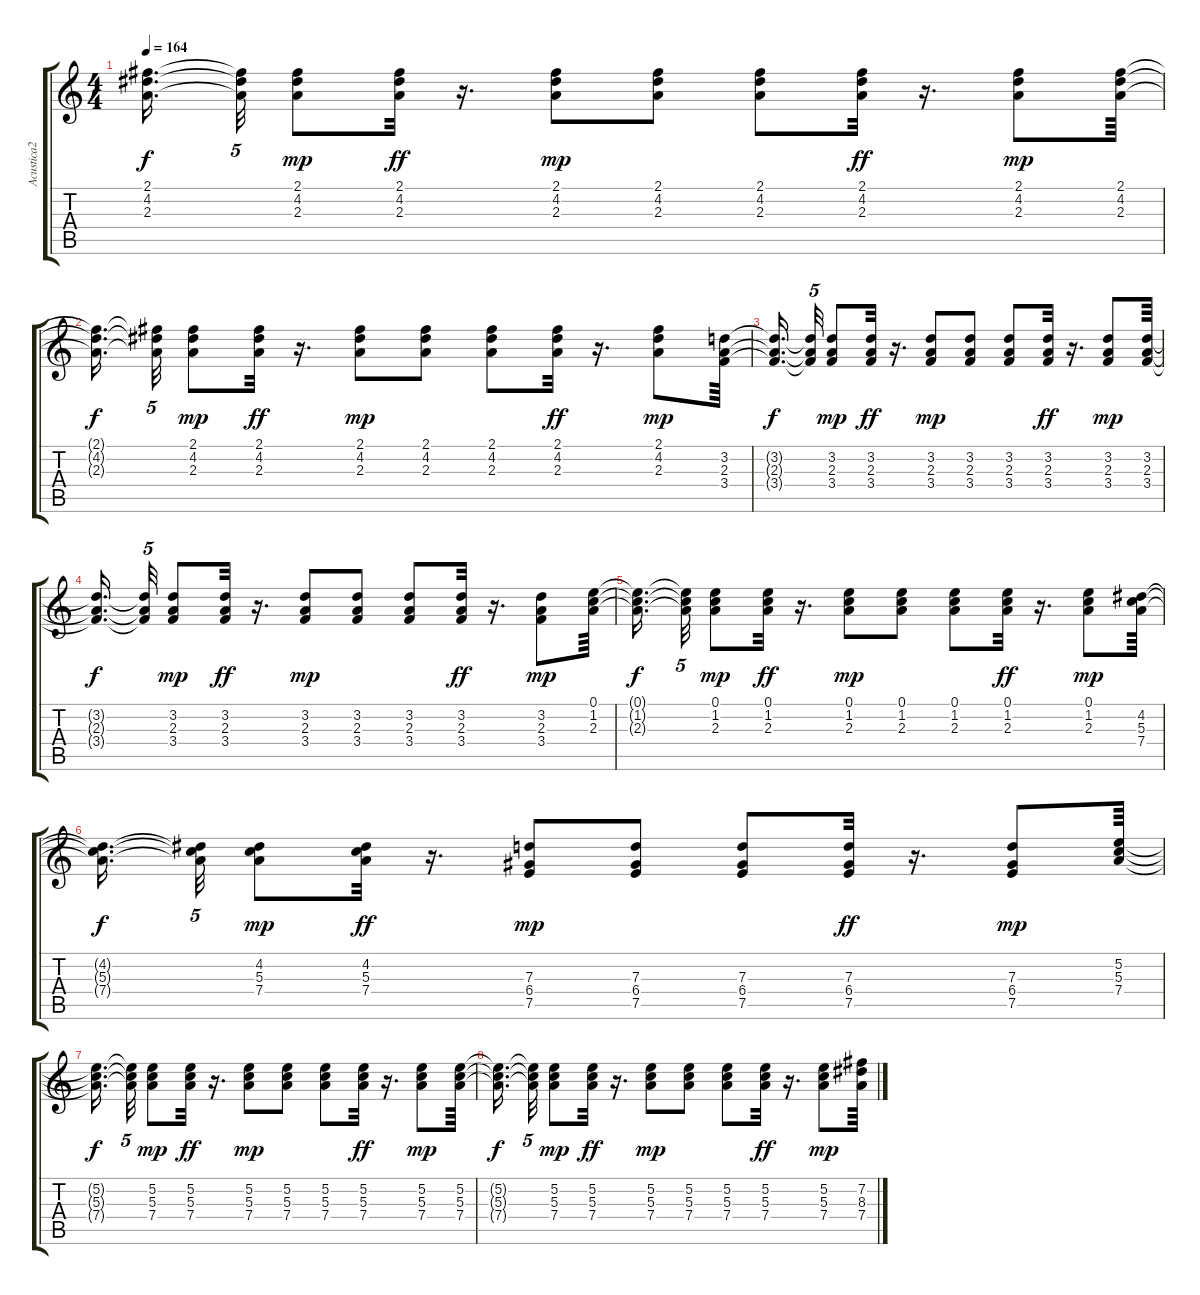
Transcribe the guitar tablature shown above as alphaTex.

\track ("Acustica2" "Acustica2") {instrument acousticguitarsteel}
\staff {score tabs}
\tuning (E4 B3 G3 D3 A2 E2) {hide}
\ts (4 4)
\tempo 164
\clef g2
\ks c
(2.1{t} 4.2{t} 2.3{t}).16{d dy f beam splitsecondary} (2.1{t} 4.2{t} 2.3{t}).32{tu (5 4)} (2.1 4.2 2.3).8{dy mp} (2.1 4.2 2.3).32{dy ff} r.16{d} (2.1 4.2 2.3).8{dy mp} (2.1 4.2 2.3).8 (2.1 4.2 2.3).8 (2.1 4.2 2.3).32{dy ff} r.16{d} (2.1 4.2 2.3).8{dy mp} (2.1 4.2 2.3).64 |
(2.1{t} 4.2{t} 2.3{t}).16{d dy f beam splitsecondary} (2.1{t} 4.2{t} 2.3{t}).32{tu (5 4)} (2.1 4.2 2.3).8{dy mp} (2.1 4.2 2.3).32{dy ff} r.16{d} (2.1 4.2 2.3).8{dy mp} (2.1 4.2 2.3).8 (2.1 4.2 2.3).8 (2.1 4.2 2.3).32{dy ff} r.16{d} (2.1 4.2 2.3).8{dy mp} (3.2 2.3 3.4).64 |
(3.2{t} 2.3{t} 3.4{t}).16{d dy f beam splitsecondary} (3.2{t} 2.3{t} 3.4{t}).32{tu (5 4)} (3.2 2.3 3.4).8{dy mp} (3.2 2.3 3.4).32{dy ff} r.16{d} (3.2 2.3 3.4).8{dy mp} (3.2 2.3 3.4).8 (3.2 2.3 3.4).8 (3.2 2.3 3.4).32{dy ff} r.16{d} (3.2 2.3 3.4).8{dy mp} (3.2 2.3 3.4).64 |
(3.2{t} 2.3{t} 3.4{t}).16{d dy f beam splitsecondary} (3.2{t} 2.3{t} 3.4{t}).32{tu (5 4)} (3.2 2.3 3.4).8{dy mp} (3.2 2.3 3.4).32{dy ff} r.16{d} (3.2 2.3 3.4).8{dy mp} (3.2 2.3 3.4).8 (3.2 2.3 3.4).8 (3.2 2.3 3.4).32{dy ff} r.16{d} (3.2 2.3 3.4).8{dy mp} (0.1 1.2 2.3).64 |
(0.1{t} 1.2{t} 2.3{t}).16{d dy f beam splitsecondary} (0.1{t} 1.2{t} 2.3{t}).32{tu (5 4)} (0.1 1.2 2.3).8{dy mp} (0.1 1.2 2.3).32{dy ff} r.16{d} (0.1 1.2 2.3).8{dy mp} (0.1 1.2 2.3).8 (0.1 1.2 2.3).8 (0.1 1.2 2.3).32{dy ff} r.16{d} (0.1 1.2 2.3).8{dy mp} (4.2 5.3 7.4).64 |
(4.2{t} 5.3{t} 7.4{t}).16{d dy f beam splitsecondary} (4.2{t} 5.3{t} 7.4{t}).32{tu (5 4)} (4.2 5.3 7.4).8{dy mp} (4.2 5.3 7.4).32{dy ff} r.16{d} (7.3 6.4 7.5).8{dy mp} (7.3 6.4 7.5).8 (7.3 6.4 7.5).8 (7.3 6.4 7.5).32{dy ff} r.16{d} (7.3 6.4 7.5).8{dy mp} (5.2 5.3 7.4).64 |
(5.2{t} 5.3{t} 7.4{t}).16{d dy f beam splitsecondary} (5.2{t} 5.3{t} 7.4{t}).32{tu (5 4)} (5.2 5.3 7.4).8{dy mp} (5.2 5.3 7.4).32{dy ff} r.16{d} (5.2 5.3 7.4).8{dy mp} (5.2 5.3 7.4).8 (5.2 5.3 7.4).8 (5.2 5.3 7.4).32{dy ff} r.16{d} (5.2 5.3 7.4).8{dy mp} (5.2 5.3 7.4).64 |
(5.2{t} 5.3{t} 7.4{t}).16{d dy f beam splitsecondary} (5.2{t} 5.3{t} 7.4{t}).32{tu (5 4)} (5.2 5.3 7.4).8{dy mp} (5.2 5.3 7.4).32{dy ff} r.16{d} (5.2 5.3 7.4).8{dy mp} (5.2 5.3 7.4).8 (5.2 5.3 7.4).8 (5.2 5.3 7.4).32{dy ff} r.16{d} (5.2 5.3 7.4).8{dy mp} (7.2 8.3 7.4).64
